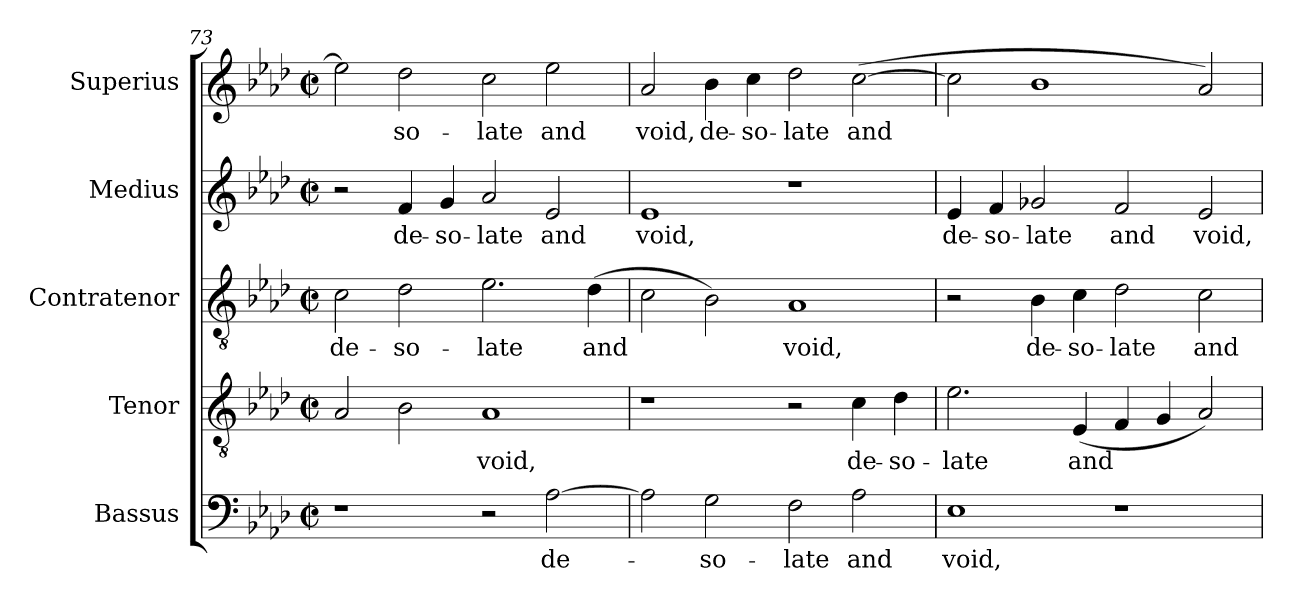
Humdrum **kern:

**kern	**text	**kern	**text	**kern	**text	**kern	**text	**kern	**text
*part5	*part5	*part4	*part4	*part3	*part3	*part2	*part2	*part1	*part1
*staff5	*staff5	*staff4	*staff4	*staff3	*staff3	*staff2	*staff2	*staff1	*staff1
*I"Bassus	*	*I"Tenor	*	*I"Contratenor	*	*I"Medius	*	*I"Superius	*
*clefF4	*	*clefGv2	*	*clefGv2	*	*clefG2	*	*clefG2	*
*k[b-e-a-d-]	*	*k[b-e-a-d-]	*	*k[b-e-a-d-]	*	*k[b-e-a-d-]	*	*k[b-e-a-d-]	*
*A-:	*	*A-:	*	*A-:	*	*A-:	*	*A-:	*
*M2/2	*	*M2/2	*	*M2/2	*	*M2/2	*	*M2/2	*
*met(c|)	*	*met(c|)	*	*met(c|)	*	*met(c|)	*	*met(c|)	*
=73	=73	=73	=73	=73	=73	=73	=73	=73	=73
!	!	!	!	!	!LO:LY:b	!	!	!	!
1r	.	2A-/	.	2c\	de-	2r	.	2ee-\]	.
!	!	!	!	!	!LO:LY:b	!	!LO:LY:b	!	!LO:LY:b
.	.	2B-\	.	2d-\	-so-	4f/	de-	2dd-\	-so-
!	!	!	!	!	!	!	!LO:LY:b	!	!
.	.	.	.	.	.	4g/	-so-	.	.
!	!	!	!LO:LY:b	!	!LO:LY:b	!	!LO:LY:b	!	!LO:LY:b
2r	.	1A-	void,	2.e-\	-late	2a-/	-late	2cc\	-late
!	!LO:LY:b	!	!	!	!	!	!LO:LY:b	!	!LO:LY:b
[>2A-\	de-	.	.	.	.	2e-/	and	2ee-\	and
!	!	!	!	!	!LO:LY:b	!	!	!	!
.	.	.	.	(>4d-\	and	.	.	.	.
=74	=74	=74	=74	=74	=74	=74	=74	=74	=74
!	!	!	!	!	!	!	!LO:LY:b	!	!LO:LY:b
2A-\]	.	1r	.	2c\	.	1e-	void,	2a-/	void,
!	!LO:LY:b	!	!	!	!	!	!	!	!LO:LY:b
2G\	-so-	.	.	2B-\)	.	.	.	4b-\	de-
!	!	!	!	!	!	!	!	!	!LO:LY:b
.	.	.	.	.	.	.	.	4cc\	-so-
!	!LO:LY:b	!	!	!	!LO:LY:b	!	!	!	!LO:LY:b
2F\	-late	2r	.	1A-	void,	1r	.	2dd-\	-late
!	!LO:LY:b	!	!LO:LY:b	!	!	!	!	!	!LO:LY:b
2A-\	and	4c\	de-	.	.	.	.	(>[<2cc\	and
!	!	!	!LO:LY:b	!	!	!	!	!	!
.	.	4d-\	-so-	.	.	.	.	.	.
!!LO:LB:g=z
=75	=75	=75	=75	=75	=75	=75	=75	=75	=75
!	!LO:LY:b	!	!LO:LY:b	!	!	!	!LO:LY:b	!	!
1E-	void,	2.e-\	-late	2r	.	4e-/	de-	2cc\]	.
!	!	!	!	!	!	!	!LO:LY:b	!	!
.	.	.	.	.	.	4f/	-so-	.	.
!	!	!	!	!	!LO:LY:b	!	!LO:LY:b	!	!
.	.	.	.	4B-\	de-	2g-X/	-late	1b-	.
!	!	!	!LO:LY:b	!	!LO:LY:b	!	!	!	!
.	.	(<4E-/	and	4c\	-so-	.	.	.	.
!	!	!	!	!	!LO:LY:b	!	!LO:LY:b	!	!
1r	.	4F/	.	2d-\	-late	2f/	and	.	.
.	.	4G/	.	.	.	.	.	.	.
!	!	!	!	!	!LO:LY:b	!	!LO:LY:b	!	!
.	.	2A-/)	.	2c\	and	2e-/	void,	2a-/)	.
=	=	=	=	=	=	=	=	=	=
*-	*-	*-	*-	*-	*-	*-	*-	*-	*-
